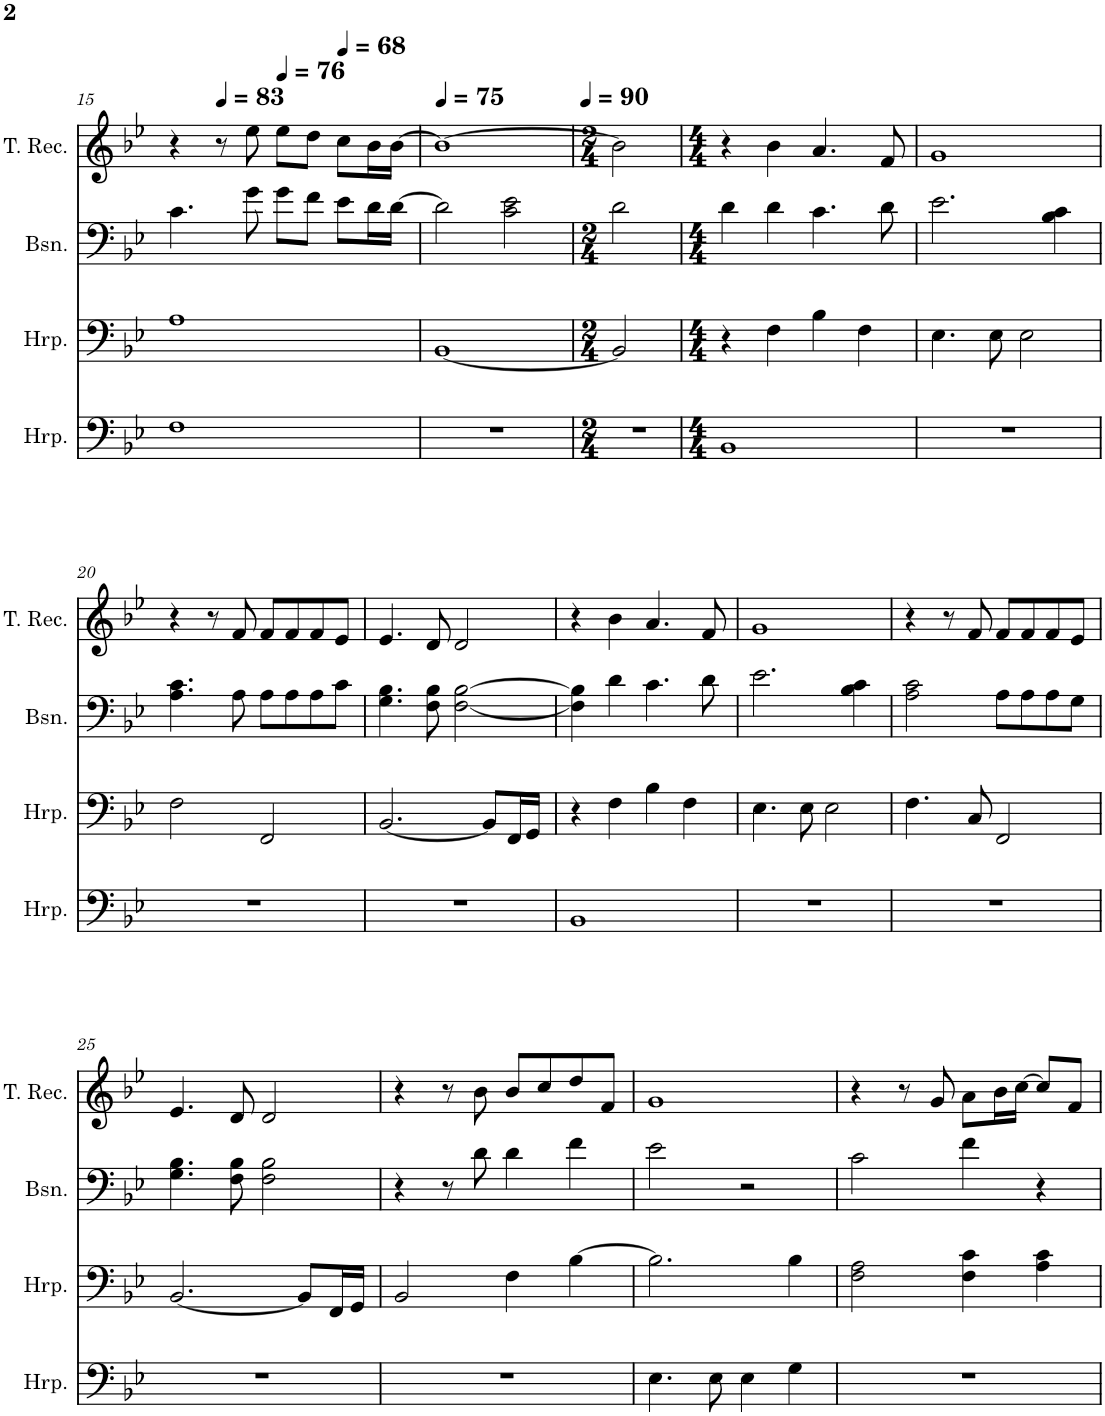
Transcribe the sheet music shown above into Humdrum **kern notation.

**kern	**kern	**kern	**kern
*part4	*part3	*part2	*part1
*staff4	*staff3	*staff2	*staff1
*I"Harp	*I"Harp	*I"Bassoon	*I"Tenor Recorder
*I'Hrp.	*I'Hrp.	*I'Bsn.	*I'T. Rec.
!!LO:PB:g=z
*clefF4	*clefF4	*clefF4	*clefG2
*k[b-e-]	*k[b-e-]	*k[b-e-]	*k[b-e-]
*M4/4	*M4/4	*M4/4	*M4/4
=15	=15	=15	=15
1F	1A	4.c\	4r
*	*	*	*MM83
.	.	.	8r
.	.	8g\	8ee-\
*	*	*	*MM76
.	.	8g\L	8ee-\L
.	.	8f\J	8dd\J
*	*	*	*MM68
.	.	8e-\L	8cc\L
.	.	16d\L	16b-\L
.	.	[16d\JJ	[16b-\JJ
=16	=16	=16	=16
*	*	*	*MM75
1r	[1BB-	2d\]	1b-_
.	.	2c\ 2e-\	.
=17	=17	=17	=17
*M2/4	*M2/4	*M2/4	*M2/4
*	*	*	*MM90
2r	2BB-/]	2d\	2b-\]
=18	=18	=18	=18
*M4/4	*M4/4	*M4/4	*M4/4
1BB-	4r	4d\	4r
.	4F\	4d\	4b-\
.	4B-\	4.c\	4.a/
.	4F\	.	.
.	.	8d\	8f/
=19	=19	=19	=19
1r	4.E-\	2.e-\	1g
.	8E-\	.	.
.	2E-\	.	.
.	.	4B-\ 4c\	.
!!LO:LB:g=z
=20	=20	=20	=20
1r	2F\	4.A\ 4.c\	4r
.	.	.	8r
.	.	8A\	8f/
.	2FF/	8A\L	8f/L
.	.	8A\	8f/
.	.	8A\	8f/
.	.	8c\J	8e-/J
=21	=21	=21	=21
1r	[2.BB-/	4.G\ 4.B-\	4.e-/
.	.	8F\ 8B-\	8d/
.	.	[2F\ [2B-\	2d/
.	8BB-/L]	.	.
.	16FF/L	.	.
.	16GG/JJ	.	.
=22	=22	=22	=22
1BB-	4r	4F\] 4B-\]	4r
.	4F\	4d\	4b-\
.	4B-\	4.c\	4.a/
.	4F\	.	.
.	.	8d\	8f/
=23	=23	=23	=23
1r	4.E-\	2.e-\	1g
.	8E-\	.	.
.	2E-\	.	.
.	.	4B-\ 4c\	.
=24	=24	=24	=24
1r	4.F\	2A\ 2c\	4r
.	.	.	8r
.	8C/	.	8f/
.	2FF/	8A\L	8f/L
.	.	8A\	8f/
.	.	8A\	8f/
.	.	8G\J	8e-/J
!!LO:LB:g=z
=25	=25	=25	=25
1r	[2.BB-/	4.G\ 4.B-\	4.e-/
.	.	8F\ 8B-\	8d/
.	.	2F\ 2B-\	2d/
.	8BB-/L]	.	.
.	16FF/L	.	.
.	16GG/JJ	.	.
=26	=26	=26	=26
1r	2BB-/	4r	4r
.	.	8r	8r
.	.	8d\	8b-\
.	4F\	4d\	8b-/L
.	.	.	8cc/
.	[4B-\	4f\	8dd/
.	.	.	8f/J
=27	=27	=27	=27
4.E-\	2.B-\]	2e-\	1g
8E-\	.	.	.
4E-\	.	2r	.
4G\	4B-\	.	.
=28	=28	=28	=28
1r	2F\ 2A\	2c\	4r
.	.	.	8r
.	.	.	8g/
.	4F\ 4c\	4f\	8a\L
.	.	.	16b-\L
.	.	.	[16cc\JJ
.	4A\ 4c\	4r	8cc/L]
.	.	.	8f/J
=	=	=	=
*-	*-	*-	*-
